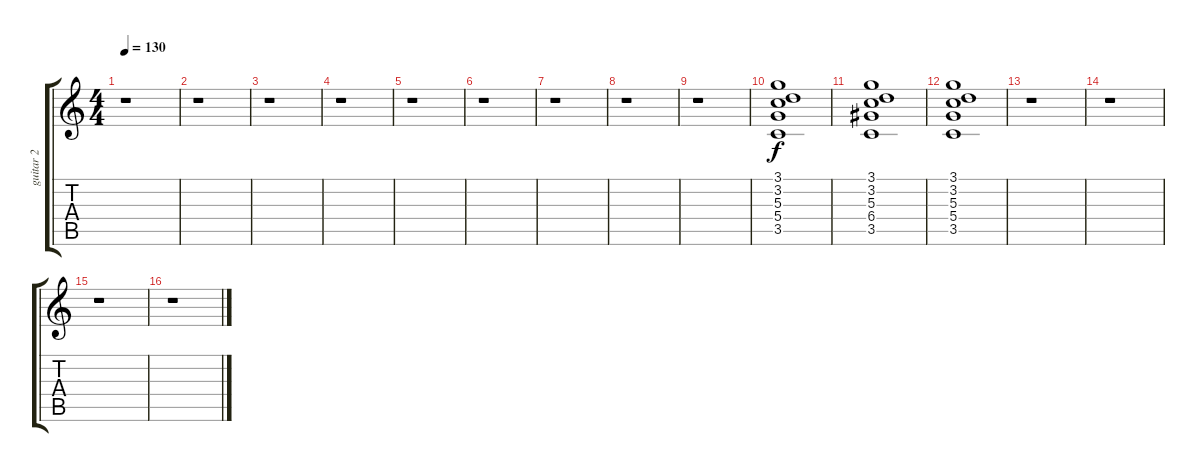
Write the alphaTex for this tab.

\track ("guitar 2" "guitar 2") {instrument acousticguitarsteel}
\staff {score tabs}
\tuning (E4 B3 G3 D3 A2 E2) {hide}
\ts (4 4)
\tempo 130
\clef g2
\ks c
r.1{dy f} |
r.1 |
r.1 |
r.1 |
r.1 |
r.1 |
r.1 |
r.1 |
r.1 |
(3.1 3.2 5.3 5.4 3.5).1 |
(3.1 3.2 5.3 6.4 3.5).1 |
(3.1 3.2 5.3 5.4 3.5).1 |
r.1 |
r.1 |
r.1 |
r.1
